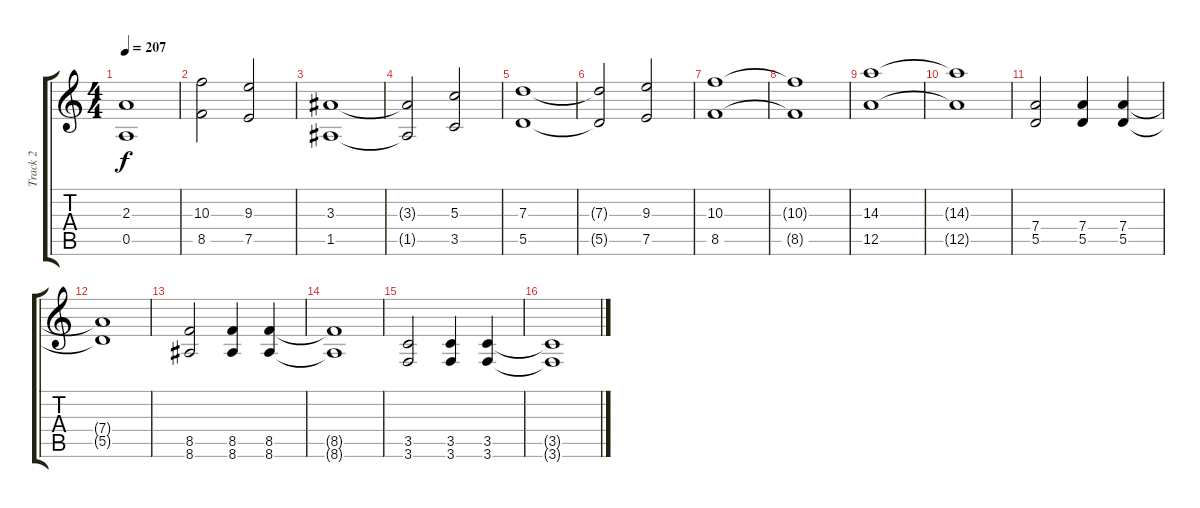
\track ("Track 2" "Track 2") {instrument overdrivenguitar}
\staff {score tabs}
\tuning (E4 B3 G3 D3 A2 D2) {hide}
\ts (4 4)
\tempo 207
\clef g2
\ks c
(2.3 0.5).1{dy f} |
(10.3 8.5).2 (9.3 7.5).2 |
(3.3 1.5).1 |
(3.3{t} 1.5{t}).2 (5.3 3.5).2 |
(7.3 5.5).1 |
(7.3{t} 5.5{t}).2 (9.3 7.5).2 |
(10.3 8.5).1 |
(10.3{t} 8.5{t}).1 |
(14.3 12.5).1 |
(14.3{t} 12.5{t}).1 |
(7.4 5.5).2 (7.4 5.5).4 (7.4 5.5).4 |
(7.4{t} 5.5{t}).1 |
(8.5 8.6).2 (8.5 8.6).4 (8.5 8.6).4 |
(8.5{t} 8.6{t}).1 |
(3.5 3.6).2 (3.5 3.6).4 (3.5 3.6).4 |
(3.5{t} 3.6{t}).1
